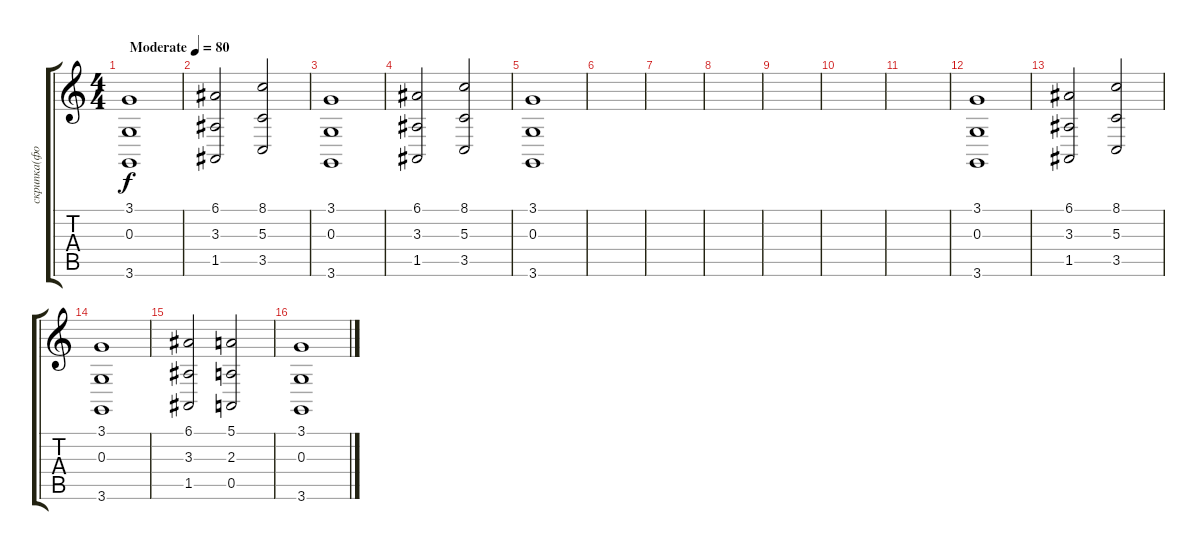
\track ("скрипка(фон)" "скрипка(фо") {instrument synthstrings1}
\staff {score tabs}
\tuning (E4 B3 G3 D3 A2 E2) {hide}
\ts (4 4)
\tempo (80 "Moderate")
\clef g2
\ks c
(3.1 0.3 3.6).1{dy f instrument synthstrings1} |
(6.1 3.3 1.5).2 (8.1 5.3 3.5).2 |
(3.1 0.3 3.6).1 |
(6.1 3.3 1.5).2 (8.1 5.3 3.5).2 |
(3.1 0.3 3.6).1 |
|
|
|
|
|
|
(3.1 0.3 3.6).1 |
(6.1 3.3 1.5).2 (8.1 5.3 3.5).2 |
(3.1 0.3 3.6).1 |
(6.1 3.3 1.5).2 (5.1 2.3 0.5).2 |
(3.1 0.3 3.6).1
